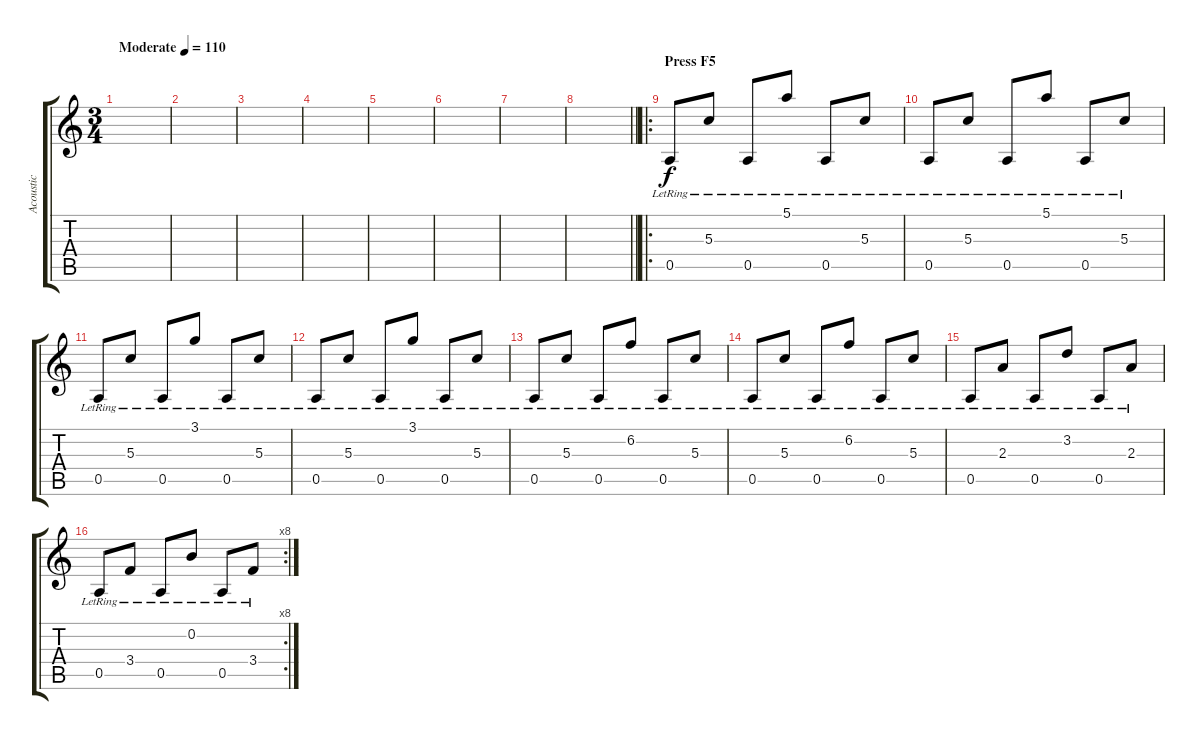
\track ("Acoustic" "Acoustic") {instrument acousticguitarnylon}
\staff {score tabs}
\tuning (E4 B3 G3 D3 A2 E2) {hide}
\ts (3 4)
\tempo (110 "Moderate")
\clef g2
\ks c
|
|
|
|
|
|
|
\barLineRight lightlight
|
\ro
\section ("" "Press F5")
0.5{lr}.8 5.3{lr}.8 0.5{lr}.8 5.1{lr}.8 0.5{lr}.8 5.3{lr}.8 |
0.5{lr}.8 5.3{lr}.8 0.5{lr}.8 5.1{lr}.8 0.5{lr}.8 5.3{lr}.8 |
0.5{lr}.8 5.3{lr}.8 0.5{lr}.8 3.1{lr}.8 0.5{lr}.8 5.3{lr}.8 |
0.5{lr}.8 5.3{lr}.8 0.5{lr}.8 3.1{lr}.8 0.5{lr}.8 5.3{lr}.8 |
0.5{lr}.8 5.3{lr}.8 0.5{lr}.8 6.2{lr}.8 0.5{lr}.8 5.3{lr}.8 |
0.5{lr}.8 5.3{lr}.8 0.5{lr}.8 6.2{lr}.8 0.5{lr}.8 5.3{lr}.8 |
0.5{lr}.8 2.3{lr}.8 0.5{lr}.8 3.2{lr}.8 0.5{lr}.8 2.3{lr}.8 |
\rc 8
0.5{lr}.8 3.4{lr}.8 0.5{lr}.8 0.2{lr}.8 0.5{lr}.8 3.4{lr}.8
